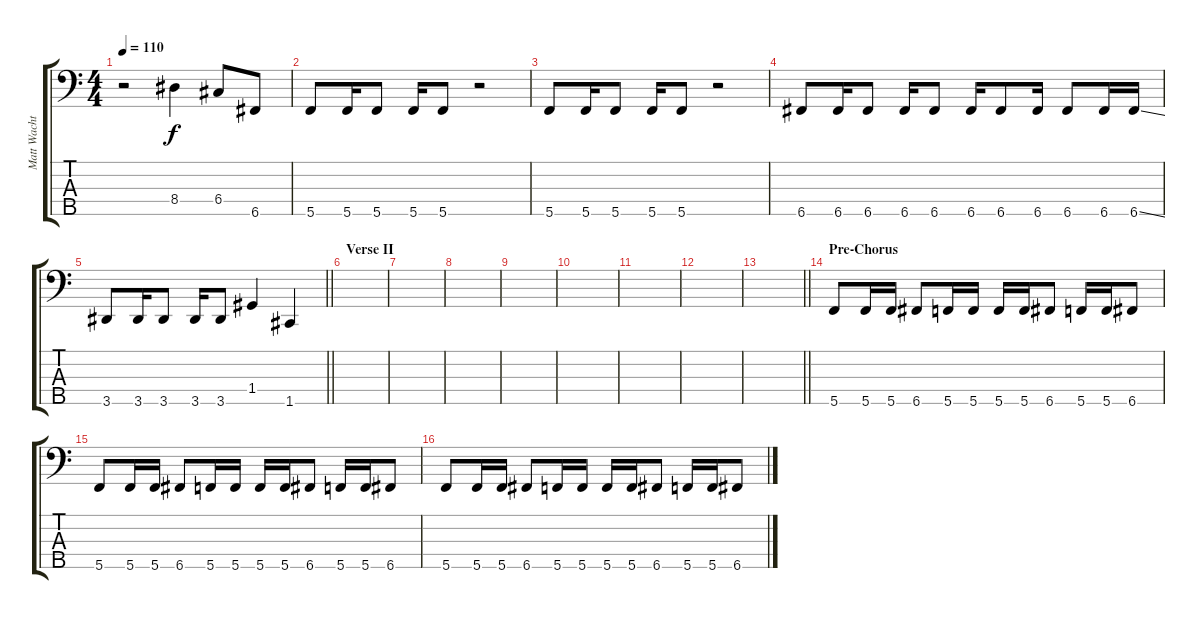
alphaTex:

\track ("Matt Wachter [Bass]" "Matt Wacht") {instrument electricbassfinger}
\staff {score tabs}
\tuning (A2 F2 C2 G1 C1) {hide}
\ts (4 4)
\tempo 110
\clef f4
\ks c
r.2{dy f} 8.4.4 6.4.8 6.5.8 |
5.5.8 5.5.16 5.5.8 5.5.16 5.5.8 r.2 |
5.5.8 5.5.16 5.5.8 5.5.16 5.5.8 r.2 |
6.5.8 6.5.16 6.5.8 6.5.16 6.5.8 6.5.16 6.5.8 6.5.16 6.5.8 6.5.16 6.5{ss}.16 |
\barLineRight lightlight
3.5.8 3.5.16 3.5.8 3.5.16 3.5.8 1.4.4 1.5.4 |
\section ("" "Verse II")
|
|
|
|
|
|
|
\barLineRight lightlight
|
\section ("" "Pre-Chorus")
5.5.8 5.5.16 5.5.16 6.5.8 5.5.16 5.5.16 5.5.16 5.5.16 6.5.8 5.5.16 5.5.16 6.5.8 |
5.5.8 5.5.16 5.5.16 6.5.8 5.5.16 5.5.16 5.5.16 5.5.16 6.5.8 5.5.16 5.5.16 6.5.8 |
5.5.8 5.5.16 5.5.16 6.5.8 5.5.16 5.5.16 5.5.16 5.5.16 6.5.8 5.5.16 5.5.16 6.5.8
